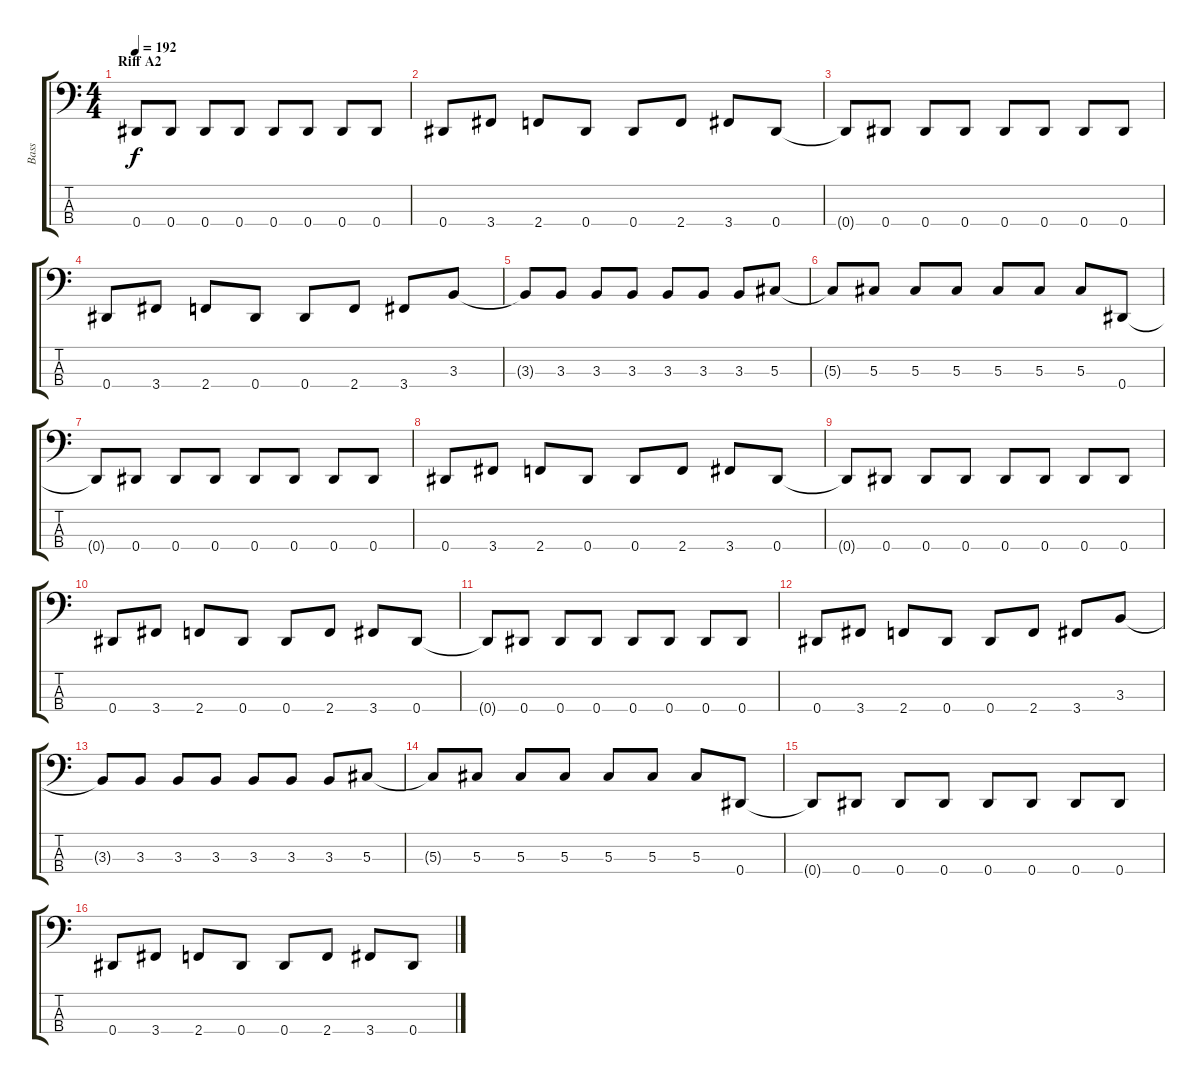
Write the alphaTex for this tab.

\track ("Bass" "Bass") {instrument electricbasspick}
\staff {score tabs}
\tuning (Gb2 Db2 Ab1 Eb1) {hide}
\ts (4 4)
\section ("" "Riff A2")
\tempo 192
\clef f4
\ks c
0.4{t}.8{dy f} 0.4.8 0.4.8 0.4.8 0.4.8 0.4.8 0.4.8 0.4.8 |
0.4.8 3.4.8 2.4.8 0.4.8 0.4.8 2.4.8 3.4.8 0.4.8 |
0.4{t}.8 0.4.8 0.4.8 0.4.8 0.4.8 0.4.8 0.4.8 0.4.8 |
0.4.8 3.4.8 2.4.8 0.4.8 0.4.8 2.4.8 3.4.8 3.3.8 |
3.3{t}.8 3.3.8 3.3.8 3.3.8 3.3.8 3.3.8 3.3.8 5.3.8 |
5.3{t}.8 5.3.8 5.3.8 5.3.8 5.3.8 5.3.8 5.3.8 0.4.8 |
0.4{t}.8 0.4.8 0.4.8 0.4.8 0.4.8 0.4.8 0.4.8 0.4.8 |
0.4.8 3.4.8 2.4.8 0.4.8 0.4.8 2.4.8 3.4.8 0.4.8 |
0.4{t}.8 0.4.8 0.4.8 0.4.8 0.4.8 0.4.8 0.4.8 0.4.8 |
0.4.8 3.4.8 2.4.8 0.4.8 0.4.8 2.4.8 3.4.8 0.4.8 |
0.4{t}.8 0.4.8 0.4.8 0.4.8 0.4.8 0.4.8 0.4.8 0.4.8 |
0.4.8 3.4.8 2.4.8 0.4.8 0.4.8 2.4.8 3.4.8 3.3.8 |
3.3{t}.8 3.3.8 3.3.8 3.3.8 3.3.8 3.3.8 3.3.8 5.3.8 |
5.3{t}.8 5.3.8 5.3.8 5.3.8 5.3.8 5.3.8 5.3.8 0.4.8 |
0.4{t}.8 0.4.8 0.4.8 0.4.8 0.4.8 0.4.8 0.4.8 0.4.8 |
0.4.8 3.4.8 2.4.8 0.4.8 0.4.8 2.4.8 3.4.8 0.4.8
